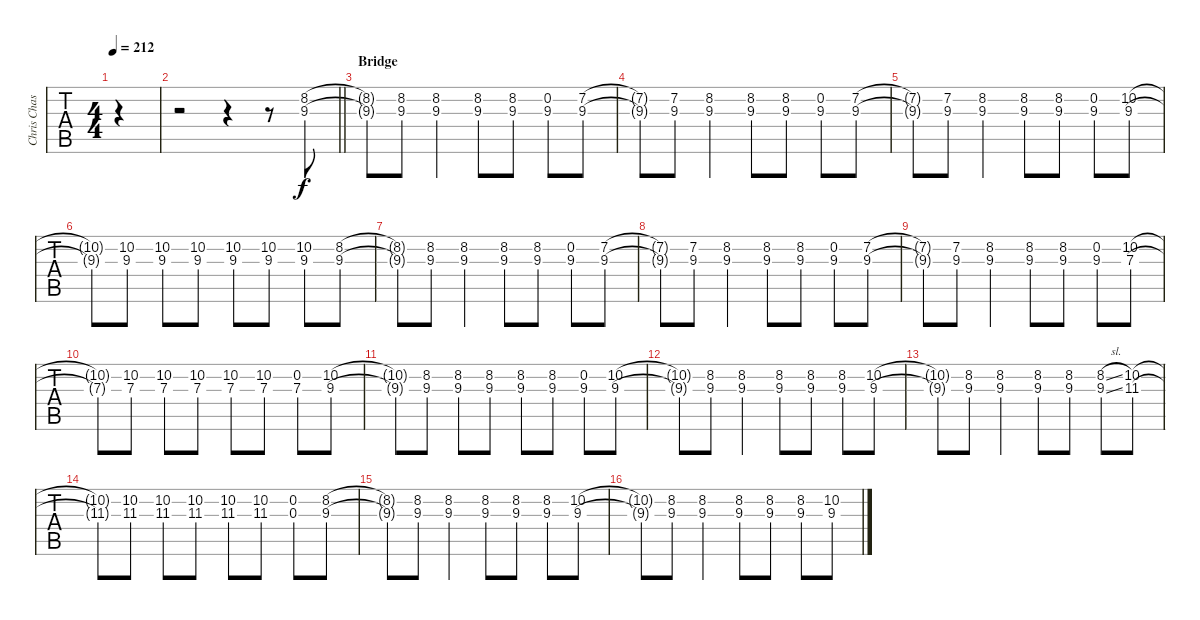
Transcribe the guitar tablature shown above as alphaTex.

\track ("Chris Chasse - Guitar One" "Chris Chas") {instrument distortionguitar}
\staff {tabs}
\tuning (Eb4 Bb3 Gb3 Db3 Ab2 Eb2) {hide}
\ts (4 4)
\tempo 212
\clef g2
\ks c
|
\barLineRight lightlight
r.2 r.4 r.8 (8.2 9.3).8{dy f} |
\section ("" "Bridge")
(8.2{t} 9.3{t}).8 (8.2 9.3).8 (8.2 9.3).4 (8.2 9.3).8 (8.2 9.3).8 (0.2 9.3).8 (7.2 9.3).8 |
(7.2{t} 9.3{t}).8 (7.2 9.3).8 (8.2 9.3).4 (8.2 9.3).8 (8.2 9.3).8 (0.2 9.3).8 (7.2 9.3).8 |
(7.2{t} 9.3{t}).8 (7.2 9.3).8 (8.2 9.3).4 (8.2 9.3).8 (8.2 9.3).8 (0.2 9.3).8 (10.2 9.3).8 |
(10.2{t} 9.3{t}).8 (10.2 9.3).8 (10.2 9.3).8 (10.2 9.3).8 (10.2 9.3).8 (10.2 9.3).8 (10.2 9.3).8 (8.2 9.3).8 |
(8.2{t} 9.3{t}).8 (8.2 9.3).8 (8.2 9.3).4 (8.2 9.3).8 (8.2 9.3).8 (0.2 9.3).8 (7.2 9.3).8 |
(7.2{t} 9.3{t}).8 (7.2 9.3).8 (8.2 9.3).4 (8.2 9.3).8 (8.2 9.3).8 (0.2 9.3).8 (7.2 9.3).8 |
(7.2{t} 9.3{t}).8 (7.2 9.3).8 (8.2 9.3).4 (8.2 9.3).8 (8.2 9.3).8 (0.2 9.3).8 (10.2 7.3).8 |
(10.2{t} 7.3{t}).8 (10.2 7.3).8 (10.2 7.3).8 (10.2 7.3).8 (10.2 7.3).8 (10.2 7.3).8 (0.2 7.3).8 (10.2 9.3).8 |
(10.2{t} 9.3{t}).8 (8.2 9.3).8 (8.2 9.3).8 (8.2 9.3).8 (8.2 9.3).8 (8.2 9.3).8 (0.2 9.3).8 (10.2 9.3).8 |
(10.2{t} 9.3{t}).8 (8.2 9.3).8 (8.2 9.3).4 (8.2 9.3).8 (8.2 9.3).8 (8.2 9.3).8 (10.2 9.3).8 |
(10.2{t} 9.3{t}).8 (8.2 9.3).8 (8.2 9.3).4 (8.2 9.3).8 (8.2 9.3).8 (8.2{sl} 9.3{sl}).8 (10.2 11.3).8 |
(10.2{t} 11.3{t}).8 (10.2 11.3).8 (10.2 11.3).8 (10.2 11.3).8 (10.2 11.3).8 (10.2 11.3).8 (0.2 0.3).8 (8.2 9.3).8 |
(8.2{t} 9.3{t}).8 (8.2 9.3).8 (8.2 9.3).4 (8.2 9.3).8 (8.2 9.3).8 (8.2 9.3).8 (10.2 9.3).8 |
(10.2{t} 9.3{t}).8 (8.2 9.3).8 (8.2 9.3).4 (8.2 9.3).8 (8.2 9.3).8 (8.2 9.3).8 (10.2 9.3).8
